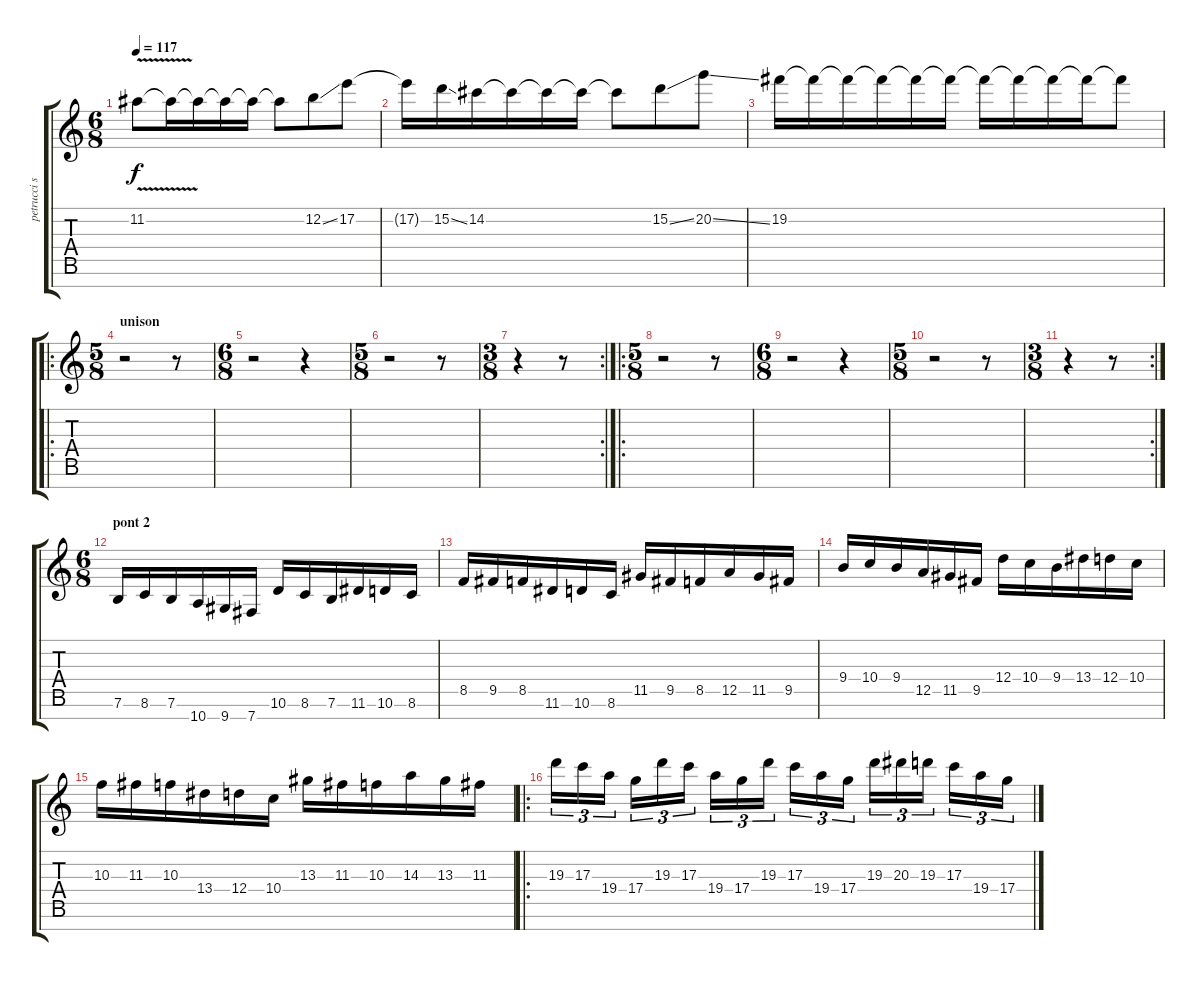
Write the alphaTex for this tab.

\track ("petrucci solo 7str." "petrucci s") {instrument distortionguitar}
\staff {score tabs}
\tuning (E4 B3 G3 D3 A2 E2 B1) {hide}
\ts (6 8)
\tempo 117
\clef g2
\ks c
11.2{v}.8{dy f} 11.2{t}.16 11.2{t}.16 11.2{t}.16 11.2{t}.16 11.2{t}.8 12.2{ss}.8 17.2.8 |
17.2{t}.16 15.2{ss}.16 14.2.16 14.2{t}.16 14.2{t}.16 14.2{t}.16 14.2{t}.8 15.2{ss}.8 20.2{ss}.8 |
19.2.16 19.2{t}.16 19.2{t}.16 19.2{t}.16 19.2{t}.16 19.2{t}.16 19.2{t}.16 19.2{t}.16 19.2{t}.16 19.2{t}.16 19.2{t}.8 |
\ro
\ts (5 8)
\section ("" "unison")
r.2 r.8 |
\ts (6 8)
r.2 r.4 |
\ts (5 8)
r.2 r.8 |
\rc 2
\ts (3 8)
r.4 r.8 |
\ro
\ts (5 8)
r.2 r.8 |
\ts (6 8)
r.2 r.4 |
\ts (5 8)
r.2 r.8 |
\rc 2
\ts (3 8)
r.4 r.8 |
\ts (6 8)
\section ("" "pont 2")
7.6.16 8.6.16 7.6.16 10.7.16 9.7.16 7.7.16 10.6.16 8.6.16 7.6.16 11.6.16 10.6.16 8.6.16 |
8.5.16 9.5.16 8.5.16 11.6.16 10.6.16 8.6.16 11.5.16 9.5.16 8.5.16 12.5.16 11.5.16 9.5.16 |
9.4.16 10.4.16 9.4.16 12.5.16 11.5.16 9.5.16 12.4.16 10.4.16 9.4.16 13.4.16 12.4.16 10.4.16 |
10.3.16 11.3.16 10.3.16 13.4.16 12.4.16 10.4.16 13.3.16 11.3.16 10.3.16 14.3.16 13.3.16 11.3.16 |
\ro
19.3.16{tu (3 2)} 17.3.16{tu (3 2)} 19.4.16{tu (3 2)} 17.4.16{tu (3 2)} 19.3.16{tu (3 2)} 17.3.16{tu (3 2)} 19.4.16{tu (3 2)} 17.4.16{tu (3 2)} 19.3.16{tu (3 2)} 17.3.16{tu (3 2)} 19.4.16{tu (3 2)} 17.4.16{tu (3 2)} 19.3.16{tu (3 2)} 20.3.16{tu (3 2)} 19.3.16{tu (3 2)} 17.3.16{tu (3 2)} 19.4.16{tu (3 2)} 17.4.16{tu (3 2)}
